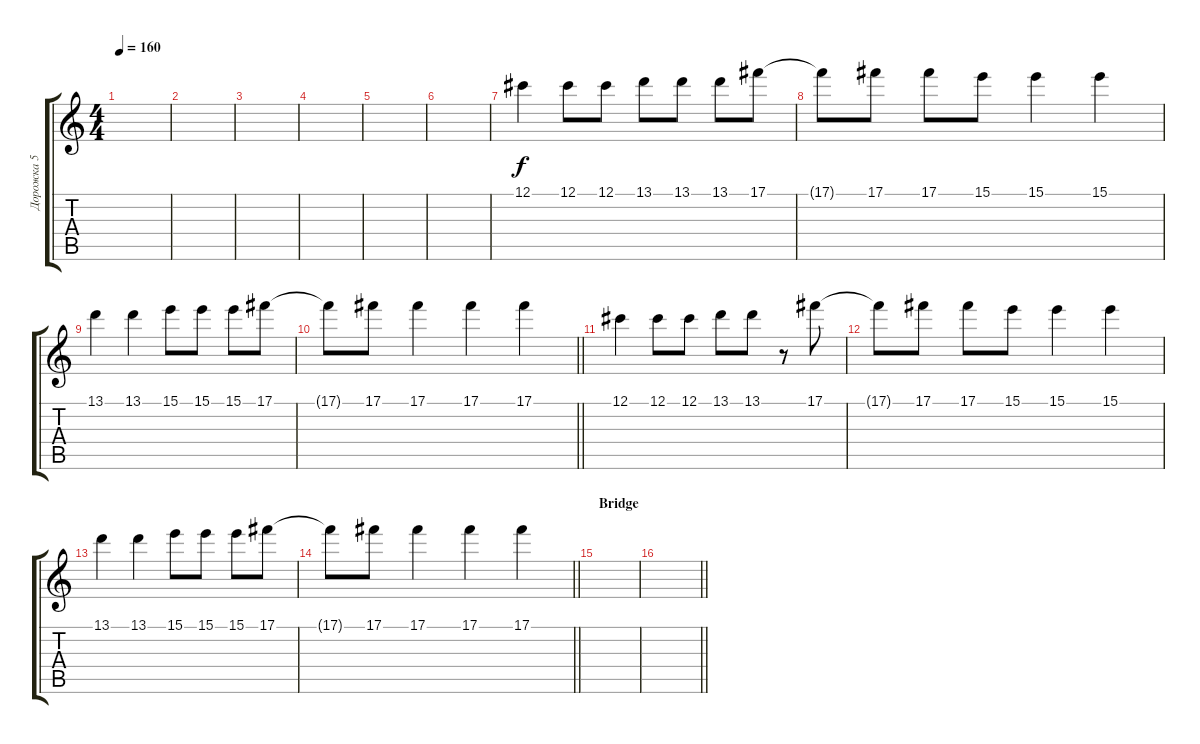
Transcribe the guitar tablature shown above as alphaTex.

\track ("Дорожка 5" "Дорожка 5") {instrument distortionguitar}
\staff {score tabs}
\tuning (Db4 Ab3 E3 B2 Gb2 B1) {hide}
\ts (4 4)
\tempo 160
\clef g2
\ks c
|
|
|
|
|
|
12.1.4 12.1.8 12.1.8 13.1.8 13.1.8 13.1.8 17.1.8 |
17.1{t}.8 17.1.8 17.1.8 15.1.8 15.1.4 15.1.4 |
13.1.4 13.1.4 15.1.8 15.1.8 15.1.8 17.1.8 |
\barLineRight lightlight
17.1{t}.8 17.1.8 17.1.4 17.1.4 17.1.4 |
12.1.4 12.1.8 12.1.8 13.1.8 13.1.8 r.8 17.1.8 |
17.1{t}.8 17.1.8 17.1.8 15.1.8 15.1.4 15.1.4 |
13.1.4 13.1.4 15.1.8 15.1.8 15.1.8 17.1.8 |
\barLineRight lightlight
17.1{t}.8 17.1.8 17.1.4 17.1.4 17.1.4 |
\section ("" "Bridge")
|
\barLineRight lightlight
